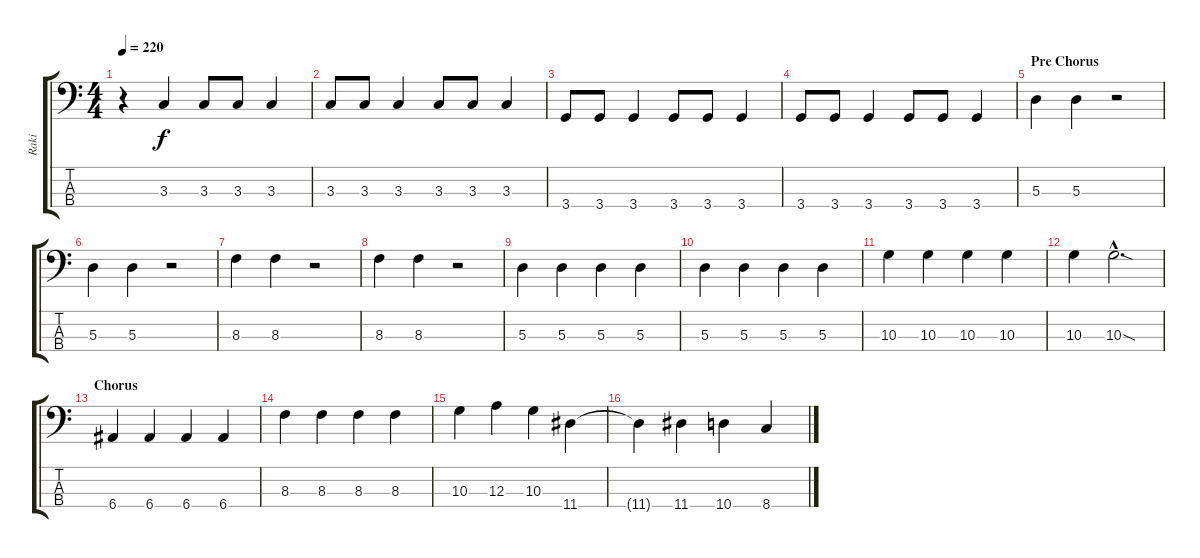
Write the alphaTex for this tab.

\track ("Raki" "Raki") {instrument electricbasspick}
\staff {score tabs}
\tuning (G2 D2 A1 E1) {hide}
\ts (4 4)
\tempo 220
\clef f4
\ks c
r.4{dy f} 3.3.4 3.3.8 3.3.8 3.3.4 |
3.3.8 3.3.8 3.3.4 3.3.8 3.3.8 3.3.4 |
3.4.8 3.4.8 3.4.4 3.4.8 3.4.8 3.4.4 |
3.4.8 3.4.8 3.4.4 3.4.8 3.4.8 3.4.4 |
\section ("" "Pre Chorus")
5.3.4 5.3.4 r.2 |
5.3.4 5.3.4 r.2 |
8.3.4 8.3.4 r.2 |
8.3.4 8.3.4 r.2 |
5.3.4 5.3.4 5.3.4 5.3.4 |
5.3.4 5.3.4 5.3.4 5.3.4 |
10.3.4 10.3.4 10.3.4 10.3.4 |
10.3.4 10.3{sod hac}.2{d} |
\section ("" "Chorus")
6.4.4 6.4.4 6.4.4 6.4.4 |
8.3.4 8.3.4 8.3.4 8.3.4 |
10.3.4 12.3.4 10.3.4 11.4.4 |
11.4{t}.4 11.4.4 10.4.4 8.4.4
